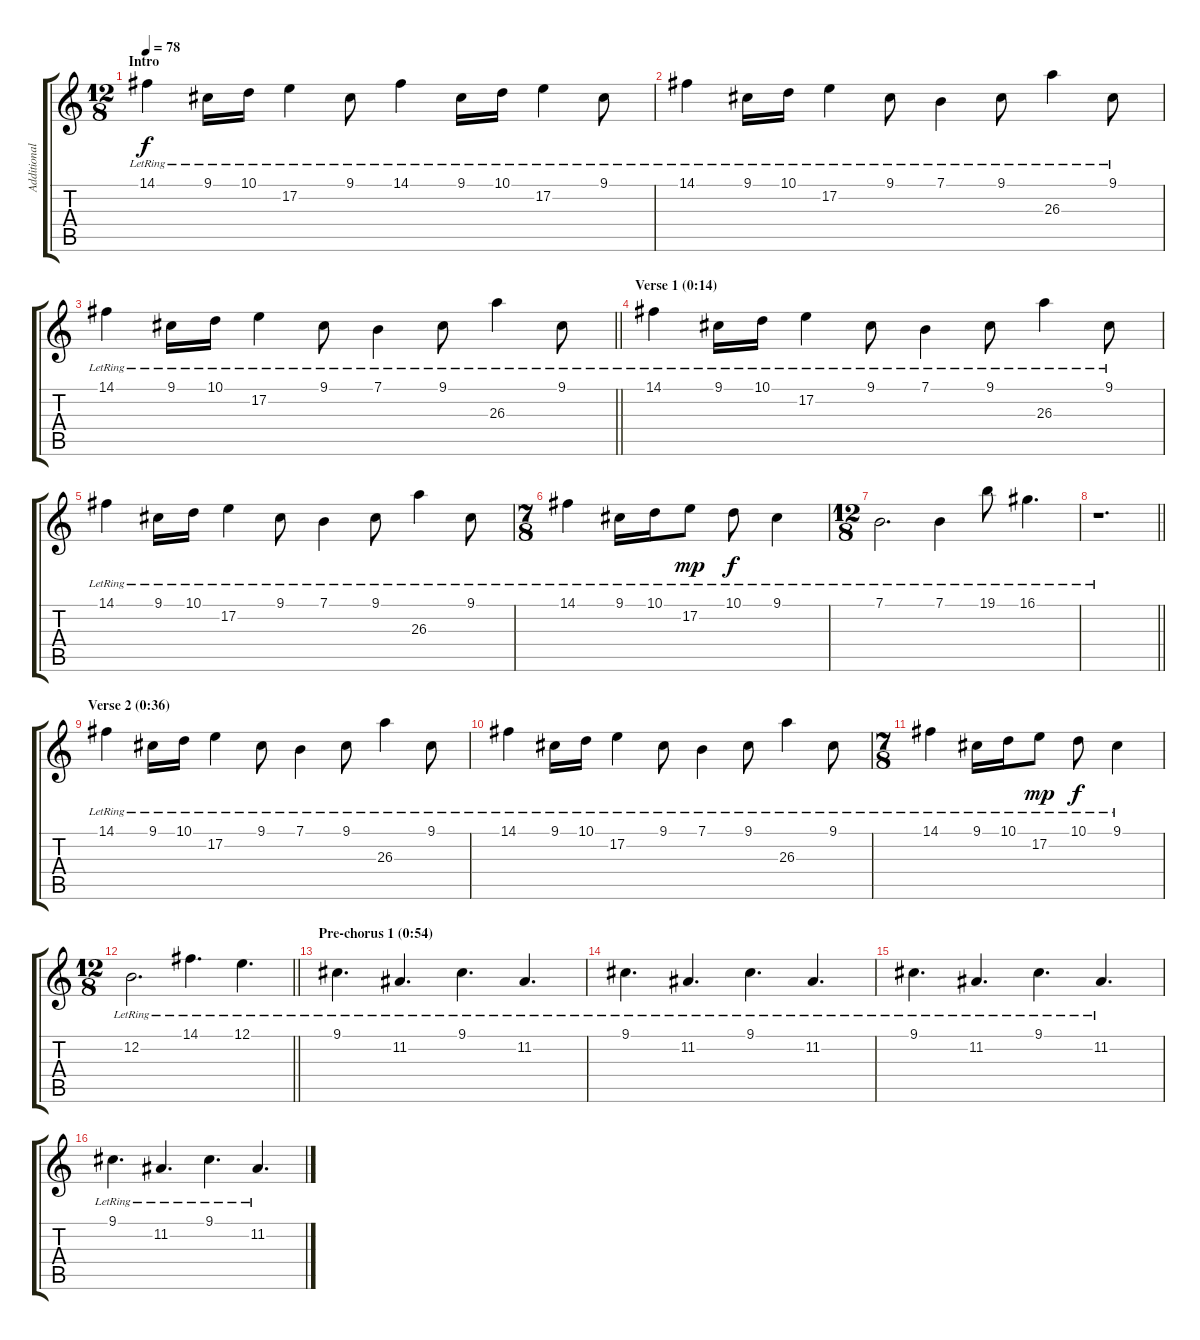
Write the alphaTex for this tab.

\track ("Additional guitars" "Additional") {instrument dulcimer}
\staff {score tabs}
\tuning (E4 B3 G3 D3 A2 E2) {hide}
\ts (12 8)
\section ("" "Intro")
\tempo 78
\clef g2
\ks c
14.1{lr}.4{dy f instrument dulcimer} 9.1{lr}.16 10.1{lr}.16 17.2{lr}.4 9.1{lr}.8 14.1{lr}.4 9.1{lr}.16 10.1{lr}.16 17.2{lr}.4 9.1{lr}.8 |
14.1{lr}.4 9.1{lr}.16 10.1{lr}.16 17.2{lr}.4 9.1{lr}.8 7.1{lr}.4 9.1{lr}.8 26.3{lr}.4 9.1{lr}.8 |
\barLineRight lightlight
14.1{lr}.4 9.1{lr}.16 10.1{lr}.16 17.2{lr}.4 9.1{lr}.8 7.1{lr}.4 9.1{lr}.8 26.3{lr}.4 9.1{lr}.8 |
\section ("" "Verse 1 (0:14)")
14.1{lr}.4 9.1{lr}.16 10.1{lr}.16 17.2{lr}.4 9.1{lr}.8 7.1{lr}.4 9.1{lr}.8 26.3{lr}.4 9.1{lr}.8 |
14.1{lr}.4 9.1{lr}.16 10.1{lr}.16 17.2{lr}.4 9.1{lr}.8 7.1{lr}.4 9.1{lr}.8 26.3{lr}.4 9.1{lr}.8 |
\ts (7 8)
14.1{lr}.4 9.1{lr}.16 10.1{lr}.16 17.2{lr}.8{dy mp} 10.1{lr}.8{dy f} 9.1{lr}.4 |
\ts (12 8)
7.1{lr}.2{d} 7.1{lr}.4 19.1{lr}.8 16.1{lr}.4{d} |
\barLineRight lightlight
r.1{d} |
\section ("" "Verse 2 (0:36)")
14.1{lr}.4 9.1{lr}.16 10.1{lr}.16 17.2{lr}.4 9.1{lr}.8 7.1{lr}.4 9.1{lr}.8 26.3{lr}.4 9.1{lr}.8 |
14.1{lr}.4 9.1{lr}.16 10.1{lr}.16 17.2{lr}.4 9.1{lr}.8 7.1{lr}.4 9.1{lr}.8 26.3{lr}.4 9.1{lr}.8 |
\ts (7 8)
14.1{lr}.4 9.1{lr}.16 10.1{lr}.16 17.2{lr}.8{dy mp} 10.1{lr}.8{dy f} 9.1{lr}.4 |
\ts (12 8)
\barLineRight lightlight
12.2{lr}.2{d} 14.1{lr}.4{d} 12.1{lr}.4{d} |
\section ("" "Pre-chorus 1 (0:54)")
9.1{lr}.4{d} 11.2{lr}.4{d} 9.1{lr}.4{d} 11.2{lr}.4{d} |
9.1{lr}.4{d beam Down} 11.2{lr}.4{d} 9.1{lr}.4{d} 11.2{lr}.4{d} |
9.1{lr}.4{d} 11.2{lr}.4{d} 9.1{lr}.4{d} 11.2{lr}.4{d} |
9.1{lr}.4{d} 11.2{lr}.4{d} 9.1{lr}.4{d} 11.2{lr}.4{d}
